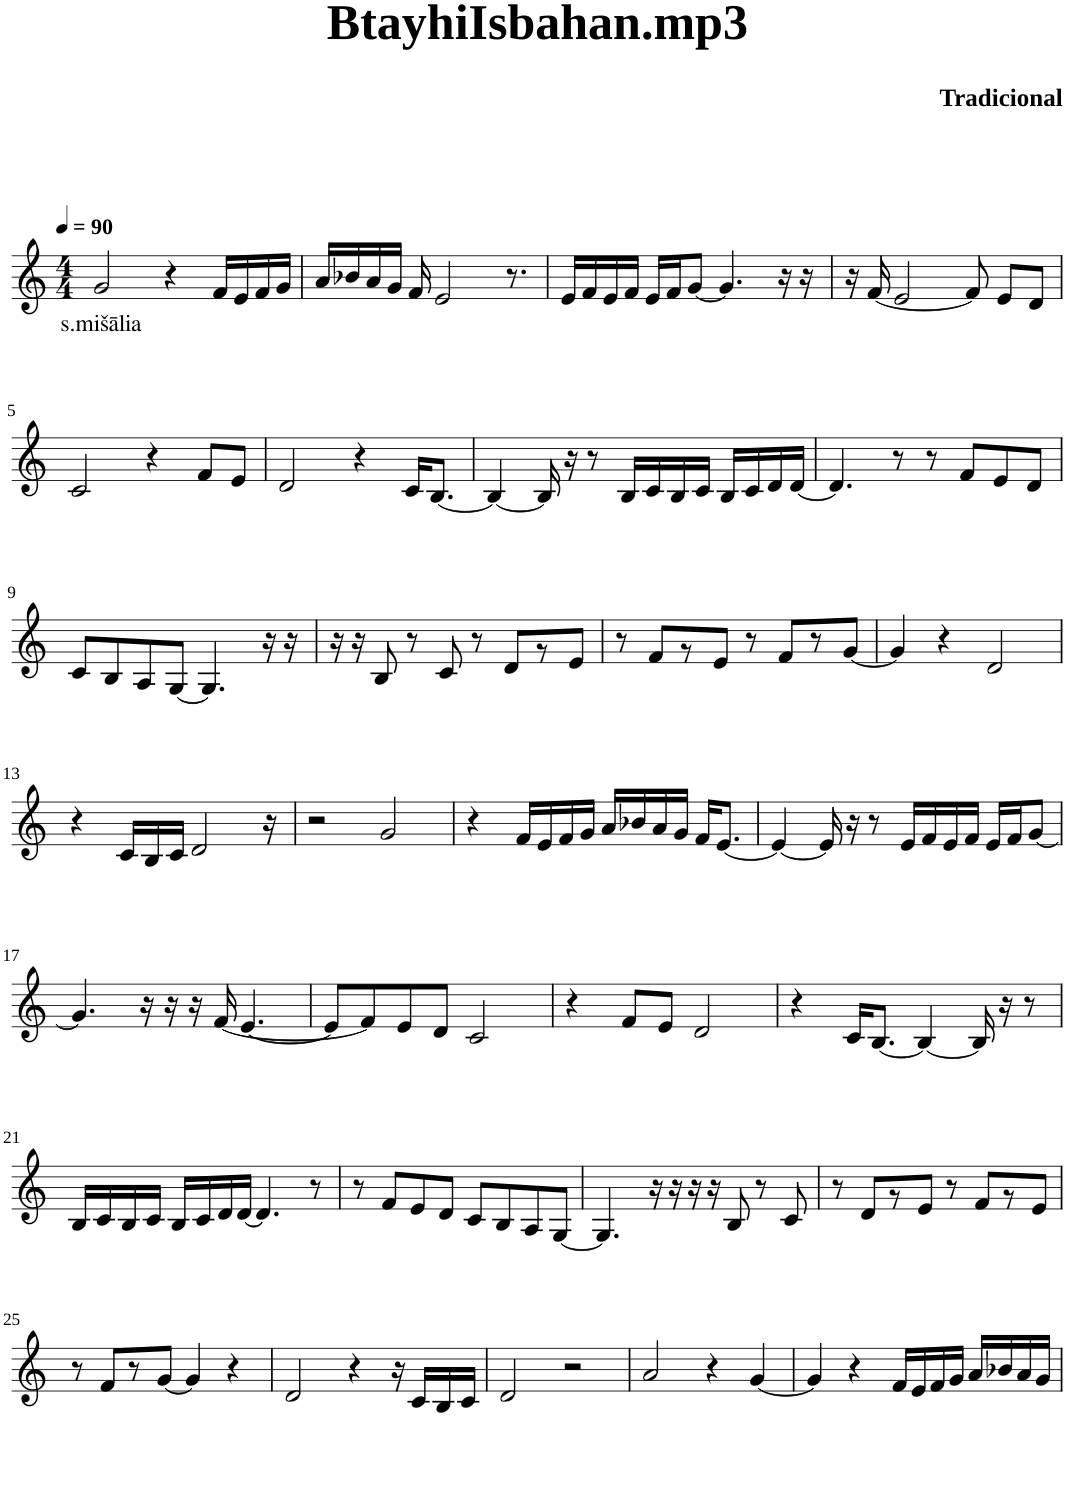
**kern	**text
*part1	*part1
*staff1	*staff1
*I"Violin	*
*clefG2	*
*k[]	*
*M4/4	*
*MM90	*
=1	=1
!	!LO:LY:b
2g/	s.mišālia
4r	.
16f/LL	.
16e/	.
16f/	.
16g/JJ	.
=2	=2
16a/LL	.
16b-X/	.
16a/	.
16g/JJ	.
16f/	.
2e/	.
8.r	.
=3	=3
16e/LL	.
16f/	.
16e/	.
16f/JJ	.
16e/LL	.
16f/J	.
[8g/J	.
4.g/]	.
16r	.
16r	.
=4	=4
16r	.
[16f/	.
2e/	.
8f/]	.
8e/L	.
8d/J	.
!!LO:LB:g=z
=5	=5
2c/	.
4r	.
8f/L	.
8e/J	.
=6	=6
2d/	.
4r	.
16c/KL	.
[8.B/J	.
=7	=7
4B/_	.
16B/]	.
16r	.
8r	.
16B/LL	.
16c/	.
16B/	.
16c/JJ	.
16B/LL	.
16c/	.
16d/	.
[16d/JJ	.
=8	=8
4.d/]	.
8r	.
8r	.
8f/L	.
8e/	.
8d/J	.
!!LO:LB:g=z
=9	=9
8c/L	.
8B/	.
8A/	.
[8G/J	.
4.G/]	.
16r	.
16r	.
=10	=10
16r	.
16r	.
8B/	.
8r	.
8c/	.
8r	.
8d/L	.
8r	.
8e/J	.
=11	=11
8r	.
8f/L	.
8r	.
8e/J	.
8r	.
8f/L	.
8r	.
[8g/J	.
=12	=12
4g/]	.
4r	.
2d/	.
!!LO:LB:g=z
=13	=13
4r	.
16c/LL	.
16B/	.
16c/JJ	.
2d/	.
16r	.
=14	=14
2r	.
2g/	.
=15	=15
4r	.
16f/LL	.
16e/	.
16f/	.
16g/JJ	.
16a/LL	.
16b-X/	.
16a/	.
16g/JJ	.
16f/KL	.
[8.e/J	.
=16	=16
4e/_	.
16e/]	.
16r	.
8r	.
16e/LL	.
16f/	.
16e/	.
16f/JJ	.
16e/LL	.
16f/J	.
[8g/J	.
!!LO:LB:g=z
=17	=17
4.g/]	.
16r	.
16r	.
16r	.
[16f/	.
[4.e/	.
=18	=18
8e/L]	.
8f/]	.
8e/	.
8d/J	.
2c/	.
=19	=19
4r	.
8f/L	.
8e/J	.
2d/	.
=20	=20
4r	.
16c/KL	.
[8.B/J	.
4B/_	.
16B/]	.
16r	.
8r	.
!!LO:LB:g=z
=21	=21
16B/LL	.
16c/	.
16B/	.
16c/JJ	.
16B/LL	.
16c/	.
16d/	.
[16d/JJ	.
4.d/]	.
8r	.
=22	=22
8r	.
8f/L	.
8e/	.
8d/J	.
8c/L	.
8B/	.
8A/	.
[8G/J	.
=23	=23
4.G/]	.
16r	.
16r	.
16r	.
16r	.
8B/	.
8r	.
8c/	.
=24	=24
8r	.
8d/L	.
8r	.
8e/J	.
8r	.
8f/L	.
8r	.
8e/J	.
!!LO:LB:g=z
=25	=25
8r	.
8f/L	.
8r	.
[8g/J	.
4g/]	.
4r	.
=26	=26
2d/	.
4r	.
16r	.
16c/LL	.
16B/	.
16c/JJ	.
=27	=27
2d/	.
2r	.
=28	=28
2a/	.
4r	.
[4g/	.
=29	=29
4g/]	.
4r	.
16f/LL	.
16e/	.
16f/	.
16g/JJ	.
16a/LL	.
16b-X/	.
16a/	.
16g/JJ	.
=	=
*-	*-
